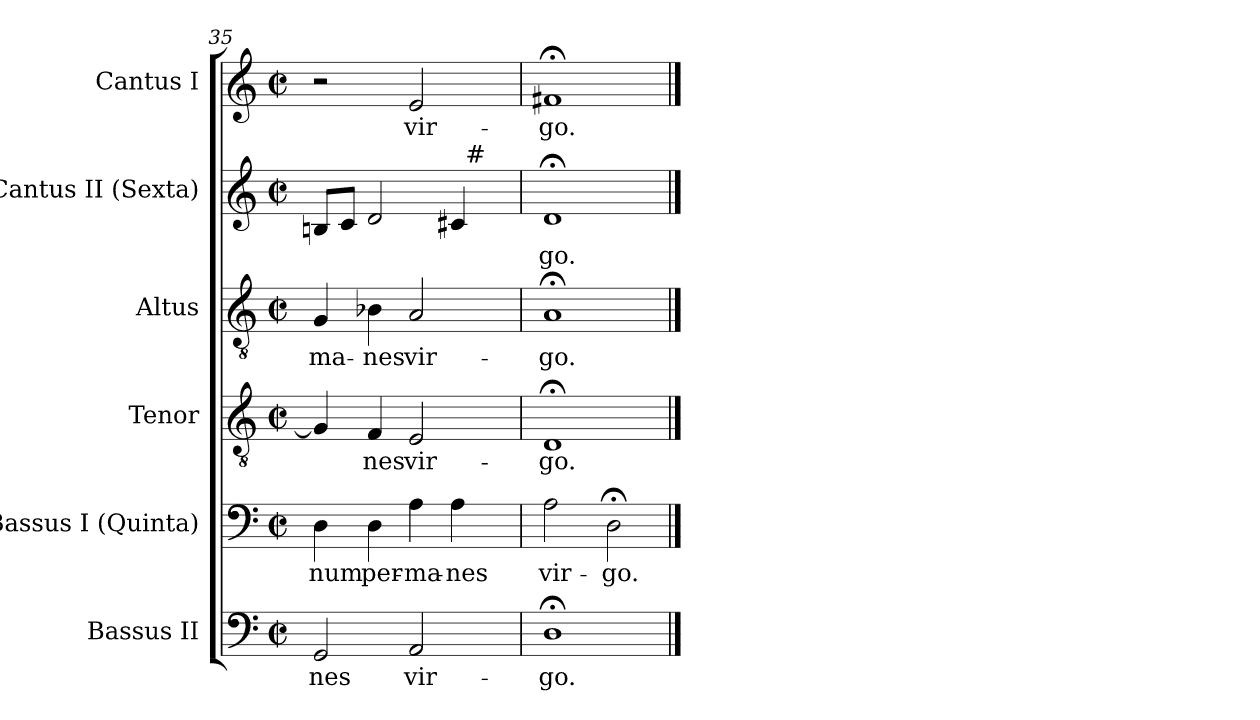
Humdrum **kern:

**kern	**text	**kern	**text	**kern	**text	**kern	**text	**kern	**text	**kern	**text
*part6	*part6	*part5	*part5	*part4	*part4	*part3	*part3	*part2	*part2	*part1	*part1
*staff6	*staff6	*staff5	*staff5	*staff4	*staff4	*staff3	*staff3	*staff2	*staff2	*staff1	*staff1
*I"Bassus II	*	*I"Bassus I (Quinta)	*	*I"Tenor	*	*I"Altus	*	*I"Cantus II (Sexta)	*	*I"Cantus I	*
*I'B.	*	*I'B.	*	*I'T.	*	*I'T.	*	*I'A.	*	*I'A.	*
*clefF4	*	*clefF4	*	*clefGv2	*	*clefGv2	*	*clefG2	*	*clefG2	*
*	*	*	*	*ITrd7c12	*	*ITrd7c12	*	*	*	*	*
*k[]	*	*k[]	*	*k[]	*	*k[]	*	*k[]	*	*k[]	*
*C:	*	*C:	*	*C:	*	*C:	*	*C:	*	*C:	*
*M2/2	*	*M2/2	*	*M2/2	*	*M2/2	*	*M2/2	*	*M2/2	*
*met(c|)	*	*met(c|)	*	*met(c|)	*	*met(c|)	*	*met(c|)	*	*met(c|)	*
=35	=35	=35	=35	=35	=35	=35	=35	=35	=35	=35	=35
!	!LO:LY:b:color=#000000	!	!	!	!	!	!	!	!	!	!
!	!	!	!LO:LY:b:color=#000000	!	!	!	!	!	!	!	!
!	!	!	!	!	!	!	!LO:LY:b:color=#000000	!	!	!	!
*	*	*	*	*	*	*	*	*^	*	*	*
2GGi/	-nes	4Di\	-num	4GGi/]	.	4GGi/	-ma-	8Bni/L	2ryy	.	2r	.
.	.	.	.	.	.	.	.	8ci/J	.	.	.	.
!	!	!	!LO:LY:b:color=#000000	!	!	!	!	!	!	!	!	!
!	!	!	!	!	!LO:LY:b:color=#000000	!	!	!	!	!	!	!
!	!	!	!	!	!	!	!LO:LY:b:color=#000000	!	!	!	!	!
.	.	4Di\	per-	4FFi/	-nes	4BB-Xi\	-nes	2di/	.	.	.	.
!	!LO:LY:b:color=#000000	!	!	!	!	!	!	!	!	!	!	!
!	!	!	!LO:LY:b:color=#000000	!	!	!	!	!	!	!	!	!
!	!	!	!	!	!LO:LY:b:color=#000000	!	!	!	!	!	!	!
!	!	!	!	!	!	!	!LO:LY:b:color=#000000	!	!	!	!	!
!	!	!	!	!	!	!	!	!	!	!	!	!LO:LY:b:color=#000000
2AAi/	vir-	4Ai\	-ma-	2EEi/	vir-	2AAi/	vir-	.	4ryy	.	2ei/	vir-
!	!	!	!LO:LY:b:color=#000000	!	!	!	!	!	!	!	!	!
.	.	4Ai\	-nes	.	.	.	.	4c#i/	32ryy	.	.	.
.	.	.	.	.	.	.	.	.	256ryy	.	.	.
!	!	!	!	!	!	!	!	!	!LO:TX:a:t=#	!	!	!
.	.	.	.	.	.	.	.	.	8ryy	.	.	.
.	.	.	.	.	.	.	.	.	16ryy	.	.	.
.	.	.	.	.	.	.	.	.	64..ryy	.	.	.
*	*	*	*	*	*	*	*	*v	*v	*	*	*
=36	=36	=36	=36	=36	=36	=36	=36	=36	=36	=36	=36
*	*	*	*	*	*	*	*	*^	*	*	*
!	!LO:LY:b:color=#000000	!	!	!	!	!	!	!	!	!	!	!
*	*	*	*	*	*	*	*	*v	*v	*	*	*
*	*	*	*	*	*	*	*	*^	*	*	*
!	!	!	!LO:LY:b:color=#000000	!	!	!	!	!	!	!	!	!
*	*	*	*	*	*	*	*	*v	*v	*	*	*
*	*	*	*	*	*	*	*	*^	*	*	*
!	!	!	!	!	!LO:LY:b:color=#000000	!	!	!	!	!	!	!
*	*	*	*	*	*	*	*	*v	*v	*	*	*
*	*	*	*	*	*	*	*	*^	*	*	*
!	!	!	!	!	!	!	!LO:LY:b:color=#000000	!	!	!	!	!
*	*	*	*	*	*	*	*	*v	*v	*	*	*
*	*	*	*	*	*	*	*	*^	*	*	*
!	!	!	!	!	!	!	!	!	!	!LO:LY:b:color=#000000	!	!
*	*	*	*	*	*	*	*	*v	*v	*	*	*
*	*	*	*	*	*	*	*	*^	*	*	*
!	!	!	!	!	!	!	!	!	!	!	!	!LO:LY:b:color=#000000
*	*	*	*	*	*	*	*	*v	*v	*	*	*
1D;i	-go.	2Ai\	vir-	1DD;i	-go.	1AA;i	-go.	1d;i	-go.	1f#X;i	-go.
!	!	!	!LO:LY:b:color=#000000	!	!	!	!	!	!	!	!
.	.	2D;i\	-go.	.	.	.	.	.	.	.	.
==	==	==	==	==	==	==	==	==	==	==	==
*-	*-	*-	*-	*-	*-	*-	*-	*-	*-	*-	*-
